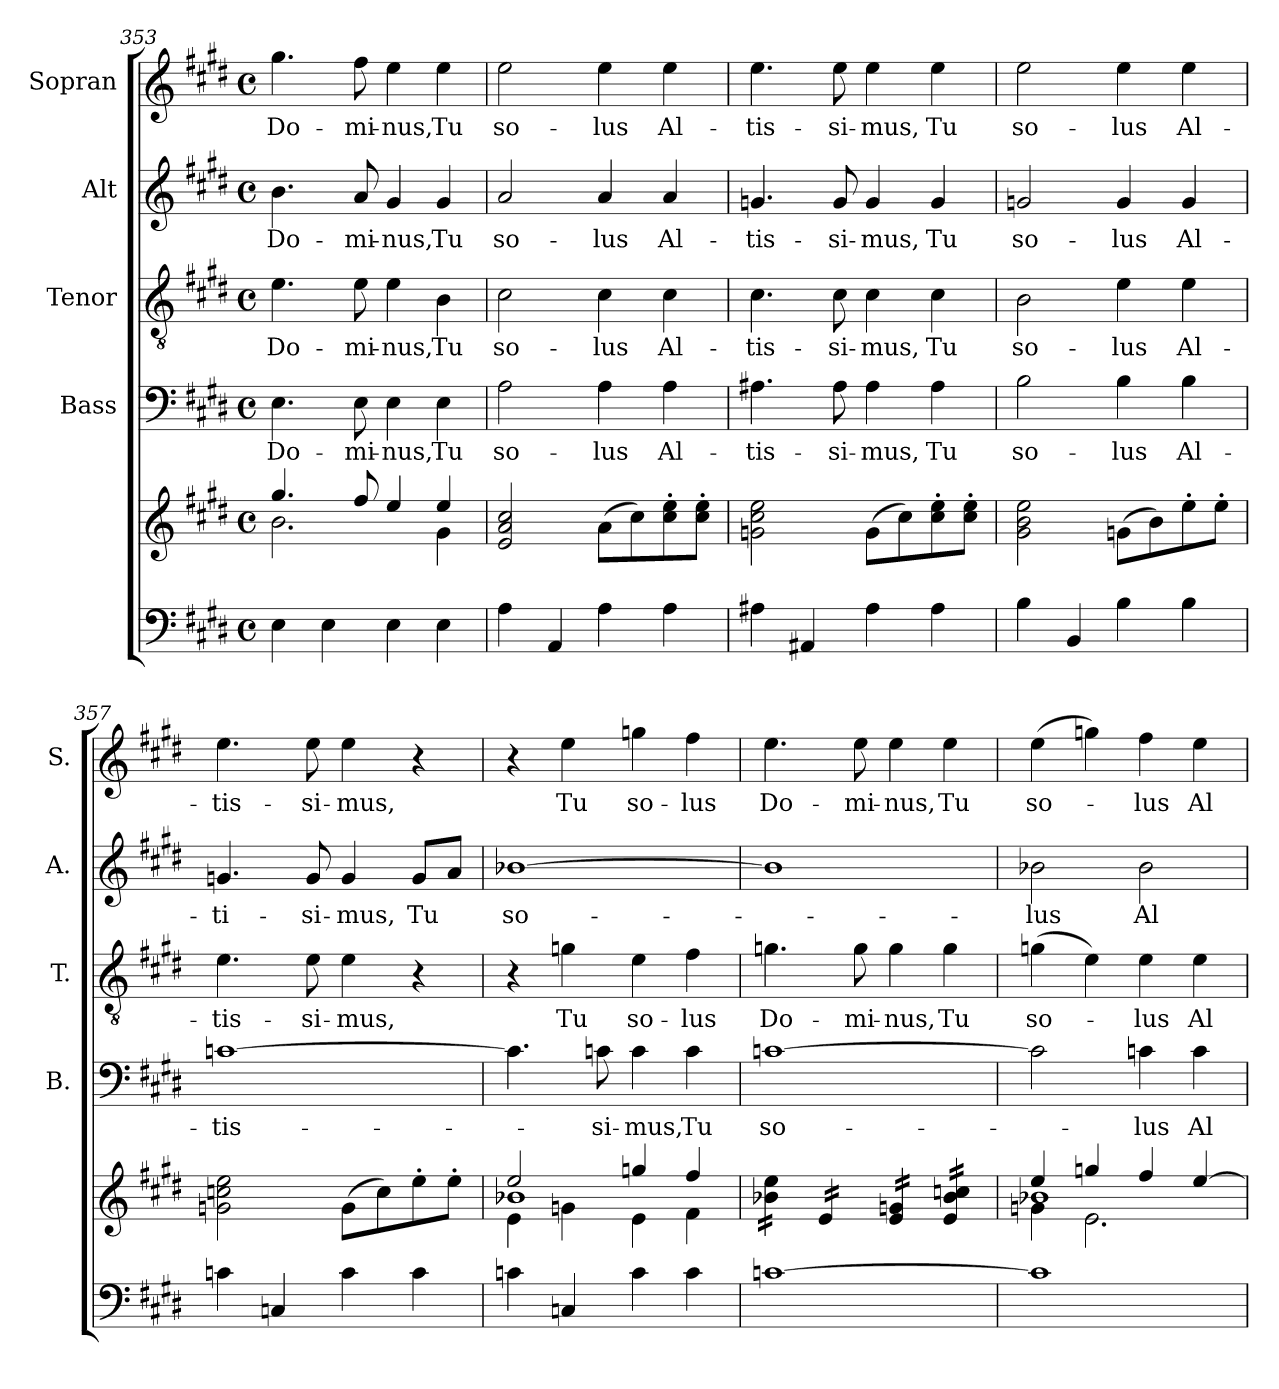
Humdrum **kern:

**kern	**kern	**kern	**text	**kern	**text	**kern	**text	**kern	**text
*part5	*part5	*part4	*part4	*part3	*part3	*part2	*part2	*part1	*part1
*staff6	*staff5	*staff4	*staff4	*staff3	*staff3	*staff2	*staff2	*staff1	*staff1
*	*	*I"Bass	*	*I"Tenor	*	*I"Alt	*	*I"Sopran	*
*	*	*I'B.	*	*I'T.	*	*I'A.	*	*I'S.	*
*clefF4	*clefG2	*clefF4	*	*clefGv2	*	*clefG2	*	*clefG2	*
*k[f#c#g#d#]	*k[f#c#g#d#]	*k[f#c#g#d#]	*	*k[f#c#g#d#]	*	*k[f#c#g#d#]	*	*k[f#c#g#d#]	*
*E:	*E:	*E:	*	*E:	*	*E:	*	*E:	*
*M4/4	*M4/4	*M4/4	*	*M4/4	*	*M4/4	*	*M4/4	*
*met(c)	*met(c)	*met(c)	*	*met(c)	*	*met(c)	*	*met(c)	*
=353	=353	=353	=353	=353	=353	=353	=353	=353	=353
*	*^	*	*	*	*	*	*	*	*
!	!	!	!	!LO:LY:b	!	!LO:LY:b	!	!LO:LY:b	!	!LO:LY:b
4E\	4.gg#/	2.b\	4.E\	Do-	4.e\	Do-	4.b\	Do-	4.gg#\	Do-
4E\	.	.	.	.	.	.	.	.	.	.
!	!	!	!	!LO:LY:b	!	!LO:LY:b	!	!LO:LY:b	!	!LO:LY:b
.	8ff#/	.	8E\	-mi-	8e\	-mi-	8a/	-mi-	8ff#\	-mi-
!	!	!	!	!LO:LY:b	!	!LO:LY:b	!	!LO:LY:b	!	!LO:LY:b
4E\	4ee/	.	4E\	-nus,	4e\	-nus,	4g#/	-nus,	4ee\	-nus,
!	!	!	!	!LO:LY:b	!	!LO:LY:b	!	!LO:LY:b	!	!LO:LY:b
4E\	4ee/	4g#\	4E\	Tu	4B\	Tu	4g#/	Tu	4ee\	Tu
=354	=354	=354	=354	=354	=354	=354	=354	=354	=354	=354
!	!	!	!	!LO:LY:b	!	!LO:LY:b	!	!LO:LY:b	!	!LO:LY:b
*	*v	*v	*	*	*	*	*	*	*	*
4A\	2e/ 2a/ 2cc#/	2A\	so-	2c#\	so-	2a/	so-	2ee\	so-
4AA/	.	.	.	.	.	.	.	.	.
!	!	!	!LO:LY:b	!	!LO:LY:b	!	!LO:LY:b	!	!LO:LY:b
4A\	(>8a\L	4A\	-lus	4c#\	-lus	4a/	-lus	4ee\	-lus
.	8cc#\)	.	.	.	.	.	.	.	.
!	!	!	!LO:LY:b	!	!LO:LY:b	!	!LO:LY:b	!	!LO:LY:b
4A\	8cc#\'> 8ee\'>	4A\	Al-	4c#\	Al-	4a/	Al-	4ee\	Al-
.	8cc#\'> 8ee\'>J	.	.	.	.	.	.	.	.
!!LO:LB:g=z
=355	=355	=355	=355	=355	=355	=355	=355	=355	=355
!	!	!	!LO:LY:b	!	!LO:LY:b	!	!LO:LY:b	!	!LO:LY:b
4A#X\	2gn\ 2cc#\ 2ee\	4.A#X\	-tis-	4.c#\	-tis-	4.gn/	-tis-	4.ee\	-tis-
4AA#X/	.	.	.	.	.	.	.	.	.
!	!	!	!LO:LY:b	!	!LO:LY:b	!	!LO:LY:b	!	!LO:LY:b
.	.	8A#\	-si-	8c#\	-si-	8g/	-si-	8ee\	-si-
!	!	!	!LO:LY:b	!	!LO:LY:b	!	!LO:LY:b	!	!LO:LY:b
4A#\	(>8g\L	4A#\	-mus,	4c#\	-mus,	4g/	-mus,	4ee\	-mus,
.	8cc#\)	.	.	.	.	.	.	.	.
!	!	!	!LO:LY:b	!	!LO:LY:b	!	!LO:LY:b	!	!LO:LY:b
4A#\	8cc#\'> 8ee\'>	4A#\	Tu	4c#\	Tu	4g/	Tu	4ee\	Tu
.	8cc#\'> 8ee\'>J	.	.	.	.	.	.	.	.
=356	=356	=356	=356	=356	=356	=356	=356	=356	=356
!	!	!	!LO:LY:b	!	!LO:LY:b	!	!LO:LY:b	!	!LO:LY:b
4B\	2g#\ 2b\ 2ee\	2B\	so-	2B\	so-	2gn/	so-	2ee\	so-
4BB/	.	.	.	.	.	.	.	.	.
!	!	!	!LO:LY:b	!	!LO:LY:b	!	!LO:LY:b	!	!LO:LY:b
4B\	(>8gn\L	4B\	-lus	4e\	-lus	4g/	-lus	4ee\	-lus
.	8b\)	.	.	.	.	.	.	.	.
!	!	!	!LO:LY:b	!	!LO:LY:b	!	!LO:LY:b	!	!LO:LY:b
4B\	8ee'>\	4B\	Al-	4e\	Al-	4g/	Al-	4ee\	Al-
.	8ee'>\J	.	.	.	.	.	.	.	.
=357	=357	=357	=357	=357	=357	=357	=357	=357	=357
!	!	!	!LO:LY:b	!	!LO:LY:b	!	!LO:LY:b	!	!LO:LY:b
4cn\	2gn\ 2ccn\ 2ee\	[1cn	-tis-	4.e\	-tis-	4.gn/	-ti-	4.ee\	-tis-
4Cn/	.	.	.	.	.	.	.	.	.
!	!	!	!	!	!LO:LY:b	!	!LO:LY:b	!	!LO:LY:b
.	.	.	.	8e\	-si-	8g/	-si-	8ee\	-si-
!	!	!	!	!	!LO:LY:b	!	!LO:LY:b	!	!LO:LY:b
4c\	(>8g\L	.	.	4e\	-mus,	4g/	-mus,	4ee\	-mus,
.	8cc\)	.	.	.	.	.	.	.	.
!	!	!	!	!	!	!	!LO:LY:b	!	!
4c\	8ee'>\	.	.	4r	.	8g/L	Tu	4r	.
.	8ee'>\J	.	.	.	.	8a/J	.	.	.
=358	=358	=358	=358	=358	=358	=358	=358	=358	=358
*	*^	*	*	*	*	*	*	*	*
*	*	*^	*	*	*	*	*	*	*	*
!	!	!	!	!	!	!	!	!	!LO:LY:b	!	!
4cn\	2ee/	4e\	1b-X	4.c\]	.	4r	.	[1b-X	so-	4r	.
!	!	!	!	!	!	!	!LO:LY:b	!	!	!	!LO:LY:b
4Cn/	.	4gn\	.	.	.	4gn\	Tu	.	.	4ee\	Tu
!	!	!	!	!	!LO:LY:b	!	!	!	!	!	!
.	.	.	.	8cn\	-si-	.	.	.	.	.	.
!	!	!	!	!	!LO:LY:b	!	!LO:LY:b	!	!	!	!LO:LY:b
4c\	4ggn/	4e\	.	4c\	-mus,	4e\	so-	.	.	4ggn\	so-
!	!	!	!	!	!LO:LY:b	!	!LO:LY:b	!	!	!	!LO:LY:b
4c\	4ff#/	4f#\	.	4c\	Tu	4f#\	-lus	.	.	4ff#\	-lus
*	*	*v	*v	*	*	*	*	*	*	*	*
=359	=359	=359	=359	=359	=359	=359	=359	=359	=359	=359
!	!	!	!	!LO:LY:b	!	!LO:LY:b	!	!	!	!LO:LY:b
*	*v	*v	*	*	*	*	*	*	*	*
*	*tremolo	*	*	*	*	*	*	*	*
[1cn	16b-X\ 16ee\LL	[1cn	so-	4.gn\	Do-	1b-]	.	4.ee\	Do-
.	16b-X\ 16ee\	.	.	.	.	.	.	.	.
.	16b-X\ 16ee\	.	.	.	.	.	.	.	.
.	16b-X\ 16ee\JJ	.	.	.	.	.	.	.	.
.	16e/LL	.	.	.	.	.	.	.	.
.	16e/	.	.	.	.	.	.	.	.
!	!	!	!	!	!LO:LY:b	!	!	!	!LO:LY:b
.	16e/	.	.	8g\	-mi-	.	.	8ee\	-mi-
.	16e/JJ	.	.	.	.	.	.	.	.
!	!	!	!	!	!LO:LY:b	!	!	!	!LO:LY:b
.	16e/ 16gn/LL	.	.	4g\	-nus,	.	.	4ee\	-nus,
.	16e/ 16gn/	.	.	.	.	.	.	.	.
.	16e/ 16gn/	.	.	.	.	.	.	.	.
.	16e/ 16gn/JJ	.	.	.	.	.	.	.	.
!	!	!	!	!	!LO:LY:b	!	!	!	!LO:LY:b
.	16e/ 16b-/ 16ccn/LL	.	.	4g\	Tu	.	.	4ee\	Tu
.	16e/ 16b-/ 16ccn/	.	.	.	.	.	.	.	.
.	16e/ 16b-/ 16ccn/	.	.	.	.	.	.	.	.
.	16e/ 16b-/ 16ccn/JJ	.	.	.	.	.	.	.	.
*	*Xtremolo	*	*	*	*	*	*	*	*
!!LO:PB:g=z
=360	=360	=360	=360	=360	=360	=360	=360	=360	=360
*	*^	*	*	*	*	*	*	*	*
*	*	*^	*	*	*	*	*	*	*	*
!	!	!	!	!	!	!	!LO:LY:b	!	!LO:LY:b	!	!LO:LY:b
1c]	4ee/	4gn\	1b-X	2c\]	.	(>4gn\	so-	2b-X\	-lus	(>4ee\	so-
.	4ggn/	2.e\	.	.	.	4e\)	.	.	.	4ggn\)	.
!	!	!	!	!	!LO:LY:b	!	!LO:LY:b	!	!LO:LY:b	!	!LO:LY:b
.	4ff#/	.	.	4cn\	-lus	4e\	-lus	2b-\	Al-	4ff#\	-lus
!	!	!	!	!	!LO:LY:b	!	!LO:LY:b	!	!	!	!LO:LY:b
.	[>4ee/	.	.	4c\	Al-	4e\	Al-	.	.	4ee\	Al-
*	*v	*v	*v	*	*	*	*	*	*	*	*
=	=	=	=	=	=	=	=	=	=
*-	*-	*-	*-	*-	*-	*-	*-	*-	*-
